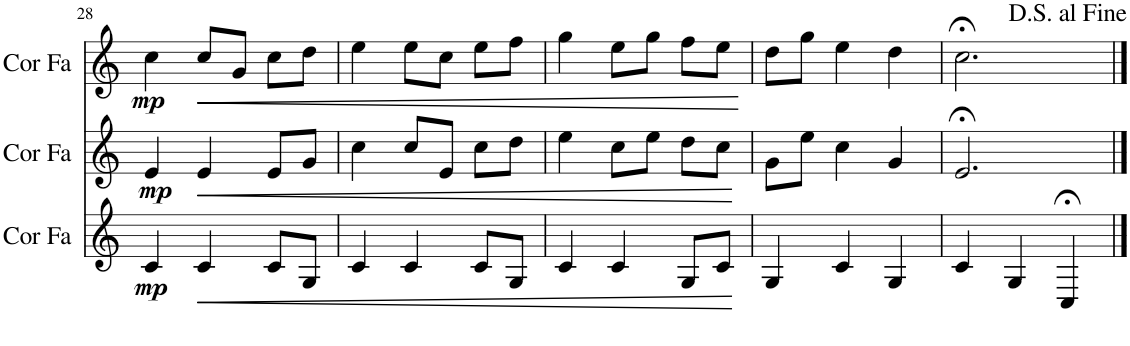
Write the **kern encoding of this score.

**kern	**dynam	**kern	**dynam	**kern	**dynam
*part3	*part3	*part2	*part2	*part1	*part1
*staff3	*staff3	*staff2	*staff2	*staff1	*staff1
*I"Cor en Fa	*	*I"Cor en Fa	*	*I"Cor en Fa	*
!!LO:PB:g=z
*clefG2	*	*clefG2	*	*clefG2	*
*Trd4c7	*	*Trd4c7	*	*Trd4c7	*
*k[]	*	*k[]	*	*k[]	*
*M3/4	*	*M3/4	*	*M3/4	*
=28	=28	=28	=28	=28	=28
!	!LO:DY:b	!	!LO:DY:b	!	!LO:DY:b
4c/	mp	4e/	mp	4cc\	mp
!	!LO:HP:b	!	!LO:HP:b	!	!LO:HP:b
4c/	<	4e/	<	8cc/L	<
.	.	.	.	8g/J	.
8c/L	.	8e/L	.	8cc\L	.
8G/J	.	8g/J	.	8dd\J	.
.	[	.	[	.	[
=29	=29	=29	=29	=29	=29
4c/	.	4cc\	.	4ee\	.
4c/	.	8cc/L	.	8ee\L	.
.	.	8e/J	.	8cc\J	.
8c/L	.	8cc\L	.	8ee\L	.
8G/J	.	8dd\J	.	8ff\J	.
=30	=30	=30	=30	=30	=30
4c/	.	4ee\	.	4gg\	.
4c/	.	8cc\L	.	8ee\L	.
.	.	8ee\J	.	8gg\J	.
8G/L	.	8dd\L	.	8ff\L	.
8c/J	.	8cc\J	.	8ee\J	.
=31	=31	=31	=31	=31	=31
4G/	.	8g\L	.	8dd\L	.
.	.	8ee\J	.	8gg\J	.
4c/	.	4cc\	.	4ee\	.
4G/	.	4g/	.	4dd\	.
=32	=32	=32	=32	=32	=32
4c/	.	2.e;</	.	2.cc;<\	.
4G/	.	.	.	.	.
4C;</	.	.	.	.	.
==	==	==	==	==	==
*-	*-	*-	*-	*-	*-
